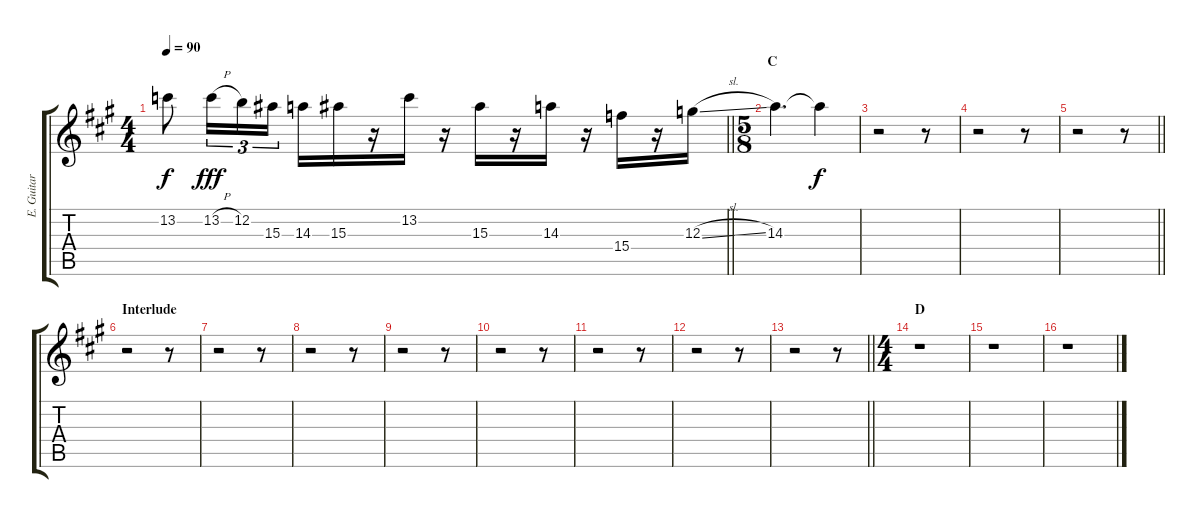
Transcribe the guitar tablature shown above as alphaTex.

\track ("E. Guitar V" "E. Guitar ") {instrument overdrivenguitar}
\staff {score tabs}
\tuning (E4 B3 G3 D3 A2 E2) {hide}
\ts (4 4)
\tempo 90
\clef g2
\barLineRight lightlight
\ks a
13.2{t}.8{dy f} 13.2{h}.16{tu (3 2) dy fff} 12.2.16{tu (3 2)} 15.3.16{tu (3 2)} 14.3.16 15.3.16 r.16 13.2.16 r.16 15.3.16 r.16 14.3.16 r.16 15.4.16 r.16 12.3{sl}.16 |
\ts (5 8)
\section ("" "C")
14.3.4{d} 14.3{t}.4{dy f} |
r.2 r.8 |
r.2 r.8 |
\barLineRight lightlight
r.2 r.8 |
\section ("" "Interlude")
r.2 r.8 |
r.2 r.8 |
r.2 r.8 |
r.2 r.8 |
r.2 r.8 |
r.2 r.8 |
r.2 r.8 |
\barLineRight lightlight
r.2 r.8 |
\ts (4 4)
\section ("" "D")
r.1 |
r.1 |
r.1
